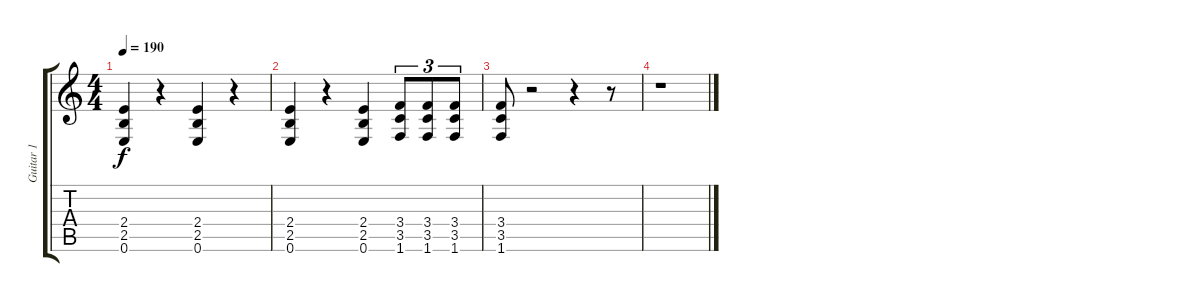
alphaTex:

\track ("Guitar 1" "Guitar 1") {instrument distortionguitar}
\staff {score tabs}
\tuning (E4 B3 G3 D3 A2 E2) {hide}
\ts (4 4)
\tempo 190
\clef g2
\ks c
(2.4 2.5 0.6).4{dy f} r.4 (2.4 2.5 0.6).4 r.4 |
(2.4 2.5 0.6).4 r.4 (2.4 2.5 0.6).4 (3.4 3.5 1.6).8{tu (3 2)} (3.4 3.5 1.6).8{tu (3 2)} (3.4 3.5 1.6).8{tu (3 2)} |
(3.4 3.5 1.6).8 r.2 r.4 r.8 |
r.1
